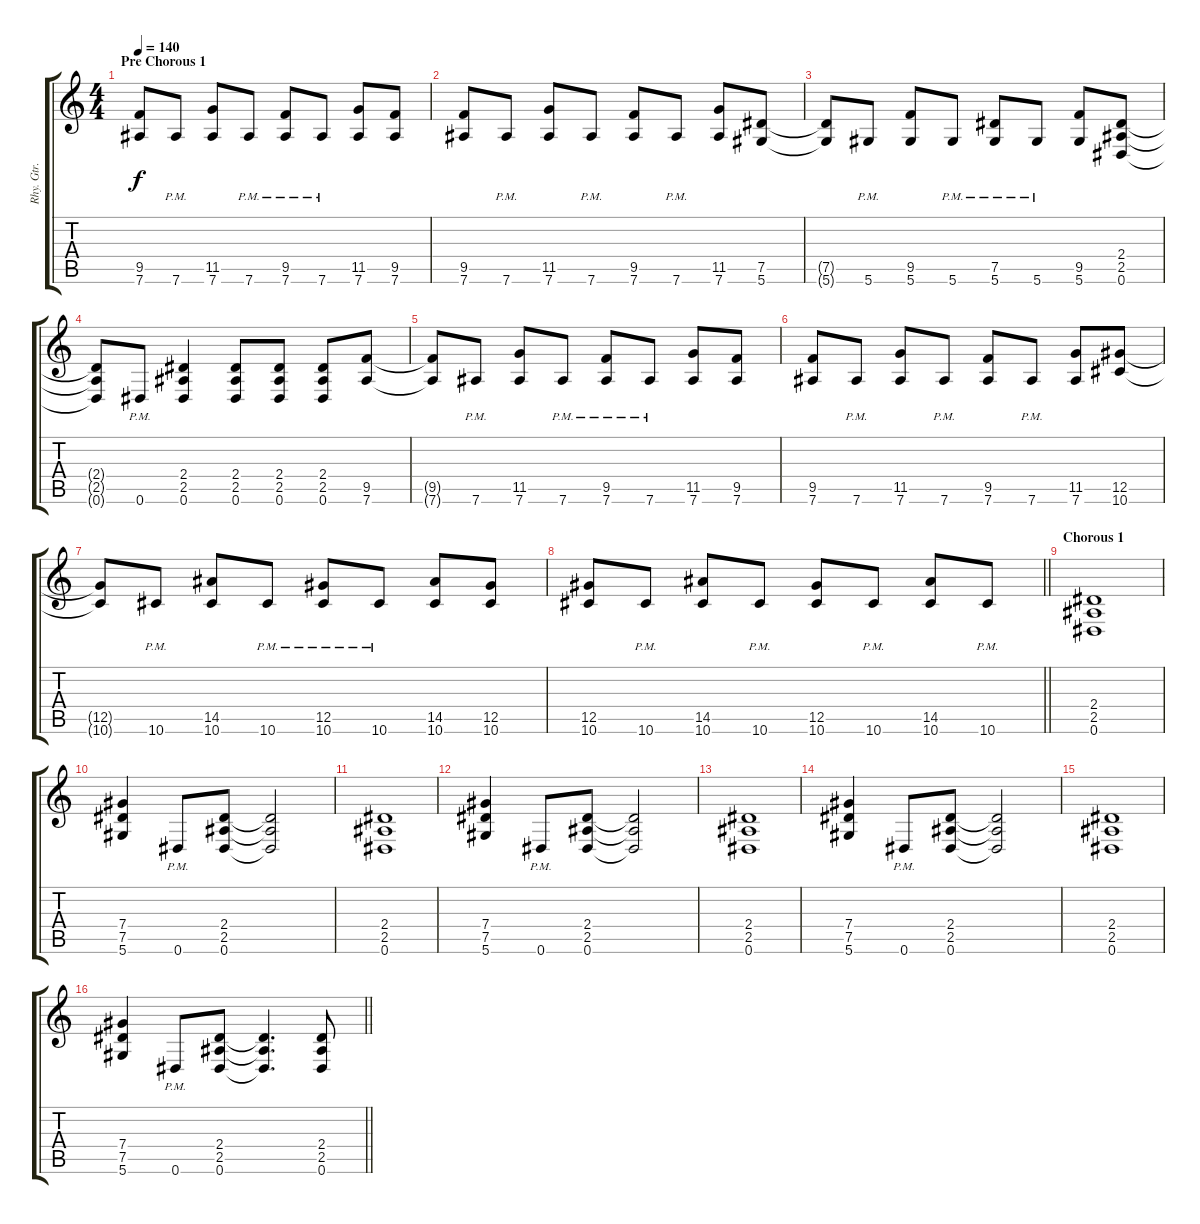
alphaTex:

\track ("Rhy. Gtr. 2" "Rhy. Gtr. ") {instrument distortionguitar}
\staff {score tabs}
\tuning (Eb4 Bb3 Gb3 Db3 Ab2 Eb2) {hide}
\ts (4 4)
\section ("" "Pre Chorous 1")
\tempo 140
\clef g2
\ks c
(9.5{t} 7.6{t}).8{dy f} 7.6{pm}.8 (11.5 7.6).8 7.6{pm}.8 (9.5{pm} 7.6).8 7.6{pm}.8 (11.5 7.6).8 (9.5 7.6).8 |
(9.5 7.6).8 7.6{pm}.8 (11.5 7.6).8 7.6{pm}.8 (9.5 7.6).8 7.6{pm}.8 (11.5 7.6).8 (7.5 5.6).8 |
(7.5{t} 5.6{t}).8 5.6{pm}.8 (9.5 5.6).8 5.6{pm}.8 (7.5{pm} 5.6).8 5.6{pm}.8 (9.5 5.6).8 (2.4 2.5 0.6).8 |
(2.4{t} 2.5{t} 0.6{t}).8 0.6{pm}.8 (2.4 2.5 0.6).4 (2.4 2.5 0.6).8 (2.4 2.5 0.6).8 (2.4 2.5 0.6).8 (9.5 7.6).8 |
(9.5{t} 7.6{t}).8 7.6{pm}.8 (11.5 7.6).8 7.6{pm}.8 (9.5{pm} 7.6).8 7.6{pm}.8 (11.5 7.6).8 (9.5 7.6).8 |
(9.5 7.6).8 7.6{pm}.8 (11.5 7.6).8 7.6{pm}.8 (9.5 7.6).8 7.6{pm}.8 (11.5 7.6).8 (12.5 10.6).8 |
(12.5{t} 10.6{t}).8 10.6{pm}.8 (14.5 10.6).8 10.6{pm}.8 (12.5{pm} 10.6).8 10.6{pm}.8 (14.5 10.6).8 (12.5 10.6).8 |
\barLineRight lightlight
(12.5 10.6).8 10.6{pm}.8 (14.5 10.6).8 10.6{pm}.8 (12.5 10.6).8 10.6{pm}.8 (14.5 10.6).8 10.6{pm}.8 |
\section ("" "Chorous 1")
(2.4 2.5 0.6).1 |
(7.4 7.5 5.6).4 0.6{pm}.8 (2.4 2.5 0.6).8 (2.4{t} 2.5{t} 0.6{t}).2 |
(2.4 2.5 0.6).1 |
(7.4 7.5 5.6).4 0.6{pm}.8 (2.4 2.5 0.6).8 (2.4{t} 2.5{t} 0.6{t}).2 |
(2.4 2.5 0.6).1 |
(7.4 7.5 5.6).4 0.6{pm}.8 (2.4 2.5 0.6).8 (2.4{t} 2.5{t} 0.6{t}).2 |
(2.4 2.5 0.6).1 |
\barLineRight lightlight
(7.4 7.5 5.6).4 0.6{pm}.8 (2.4 2.5 0.6).8 (2.4{t} 2.5{t} 0.6{t}).4{d} (2.4 2.5 0.6).8
